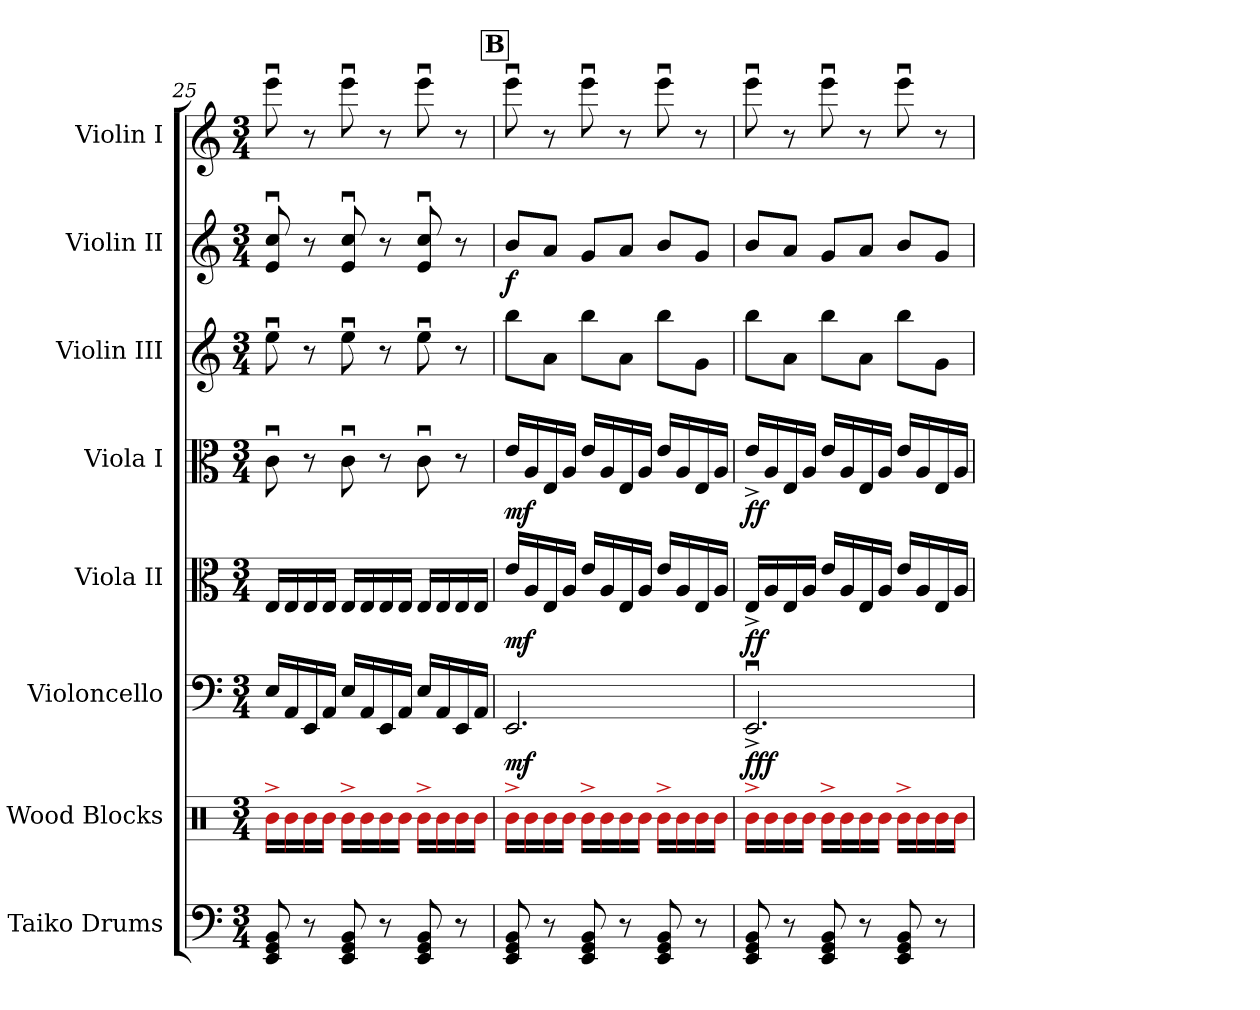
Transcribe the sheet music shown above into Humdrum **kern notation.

**kern	**kern	**kern	**dynam	**kern	**dynam	**kern	**dynam	**kern	**kern	**dynam	**kern
*part8	*part7	*part6	*part6	*part5	*part5	*part4	*part4	*part3	*part2	*part2	*part1
*staff8	*staff7	*staff6	*staff6	*staff5	*staff5	*staff4	*staff4	*staff3	*staff2	*staff2	*staff1
*I"Taiko Drums	*I"Wood Blocks	*I"Violoncello	*	*I"Viola II	*	*I"Viola I	*	*I"Violin III	*I"Violin II	*	*I"Violin I
*I'Taiko	*I'W.B.	*I'Vc.	*	*I'Vla.	*	*I'Vla.	*	*I'Vln.	*I'Vln. II	*	*I'Vln. I
*clefF4	*clefX	*clefF4	*	*clefC3	*	*clefC3	*	*clefG2	*clefG2	*	*clefG2
*ITrd-14c-24	*	*	*	*	*	*	*	*	*	*	*
*k[]	*k[]	*k[]	*	*k[]	*	*k[]	*	*k[]	*k[]	*	*k[]
*M3/4	*M3/4	*M3/4	*	*M3/4	*	*M3/4	*	*M3/4	*M3/4	*	*M3/4
=25	=25	=25	=25	=25	=25	=25	=25	=25	=25	=25	=25
8e/ 8g/ 8b/	16b^\LL	16E/LL	.	16E/LL	.	8cu\	.	8eeu\	8e/u 8cc/u	.	8eeeu\
.	16b\	16AA/	.	16E/	.	.	.	.	.	.	.
8r	16b\	16EE/	.	16E/	.	8r	.	8r	8r	.	8r
.	16b\JJ	16AA/JJ	.	16E/JJ	.	.	.	.	.	.	.
8e/ 8g/ 8b/	16b^\LL	16E/LL	.	16E/LL	.	8cu\	.	8eeu\	8e/u 8cc/u	.	8eeeu\
.	16b\	16AA/	.	16E/	.	.	.	.	.	.	.
8r	16b\	16EE/	.	16E/	.	8r	.	8r	8r	.	8r
.	16b\JJ	16AA/JJ	.	16E/JJ	.	.	.	.	.	.	.
8e/ 8g/ 8b/	16b^\LL	16E/LL	.	16E/LL	.	8cu\	.	8eeu\	8e/u 8cc/u	.	8eeeu\
.	16b\	16AA/	.	16E/	.	.	.	.	.	.	.
8r	16b\	16EE/	.	16E/	.	8r	.	8r	8r	.	8r
.	16b\JJ	16AA/JJ	.	16E/JJ	.	.	.	.	.	.	.
!!LO:LB:g=z
!!LO:REH:place=s1:a:B:fs=15.7124:t=B
=26	=26	=26	=26	=26	=26	=26	=26	=26	=26	=26	=26
!	!	!	!LO:DY:b	!	!LO:DY:b	!	!LO:DY:b	!	!	!LO:DY:b	!
8e/ 8g/ 8b/	16b^\LL	2.EE/	mf	16e/LL	mf	16e/LL	mf	8bb\L	8b/L	f	8eeeu\
.	16b\	.	.	16A/	.	16A/	.	.	.	.	.
8r	16b\	.	.	16E/	.	16E/	.	8a\J	8a/J	.	8r
.	16b\JJ	.	.	16A/JJ	.	16A/JJ	.	.	.	.	.
8e/ 8g/ 8b/	16b^\LL	.	.	16e/LL	.	16e/LL	.	8bb\L	8g/L	.	8eeeu\
.	16b\	.	.	16A/	.	16A/	.	.	.	.	.
8r	16b\	.	.	16E/	.	16E/	.	8a\J	8a/J	.	8r
.	16b\JJ	.	.	16A/JJ	.	16A/JJ	.	.	.	.	.
8e/ 8g/ 8b/	16b^\LL	.	.	16e/LL	.	16e/LL	.	8bb\L	8b/L	.	8eeeu\
.	16b\	.	.	16A/	.	16A/	.	.	.	.	.
8r	16b\	.	.	16E/	.	16E/	.	8g\J	8g/J	.	8r
.	16b\JJ	.	.	16A/JJ	.	16A/JJ	.	.	.	.	.
!!LO:PB:g=z
=27	=27	=27	=27	=27	=27	=27	=27	=27	=27	=27	=27
!	!	!	!LO:DY:b	!	!LO:DY:b	!	!LO:DY:b	!	!	!	!
8e/ 8g/ 8b/	16b^\LL	2.EEu^/	fff	16E^/LL	ff	16e^/LL	ff	8bb\L	8b/L	.	8eeeu\
.	16b\	.	.	16A/	.	16A/	.	.	.	.	.
8r	16b\	.	.	16E/	.	16E/	.	8a\J	8a/J	.	8r
.	16b\JJ	.	.	16A/JJ	.	16A/JJ	.	.	.	.	.
8e/ 8g/ 8b/	16b^\LL	.	.	16e/LL	.	16e/LL	.	8bb\L	8g/L	.	8eeeu\
.	16b\	.	.	16A/	.	16A/	.	.	.	.	.
8r	16b\	.	.	16E/	.	16E/	.	8a\J	8a/J	.	8r
.	16b\JJ	.	.	16A/JJ	.	16A/JJ	.	.	.	.	.
8e/ 8g/ 8b/	16b^\LL	.	.	16e/LL	.	16e/LL	.	8bb\L	8b/L	.	8eeeu\
.	16b\	.	.	16A/	.	16A/	.	.	.	.	.
8r	16b\	.	.	16E/	.	16E/	.	8g\J	8g/J	.	8r
.	16b\JJ	.	.	16A/JJ	.	16A/JJ	.	.	.	.	.
=	=	=	=	=	=	=	=	=	=	=	=
*-	*-	*-	*-	*-	*-	*-	*-	*-	*-	*-	*-
